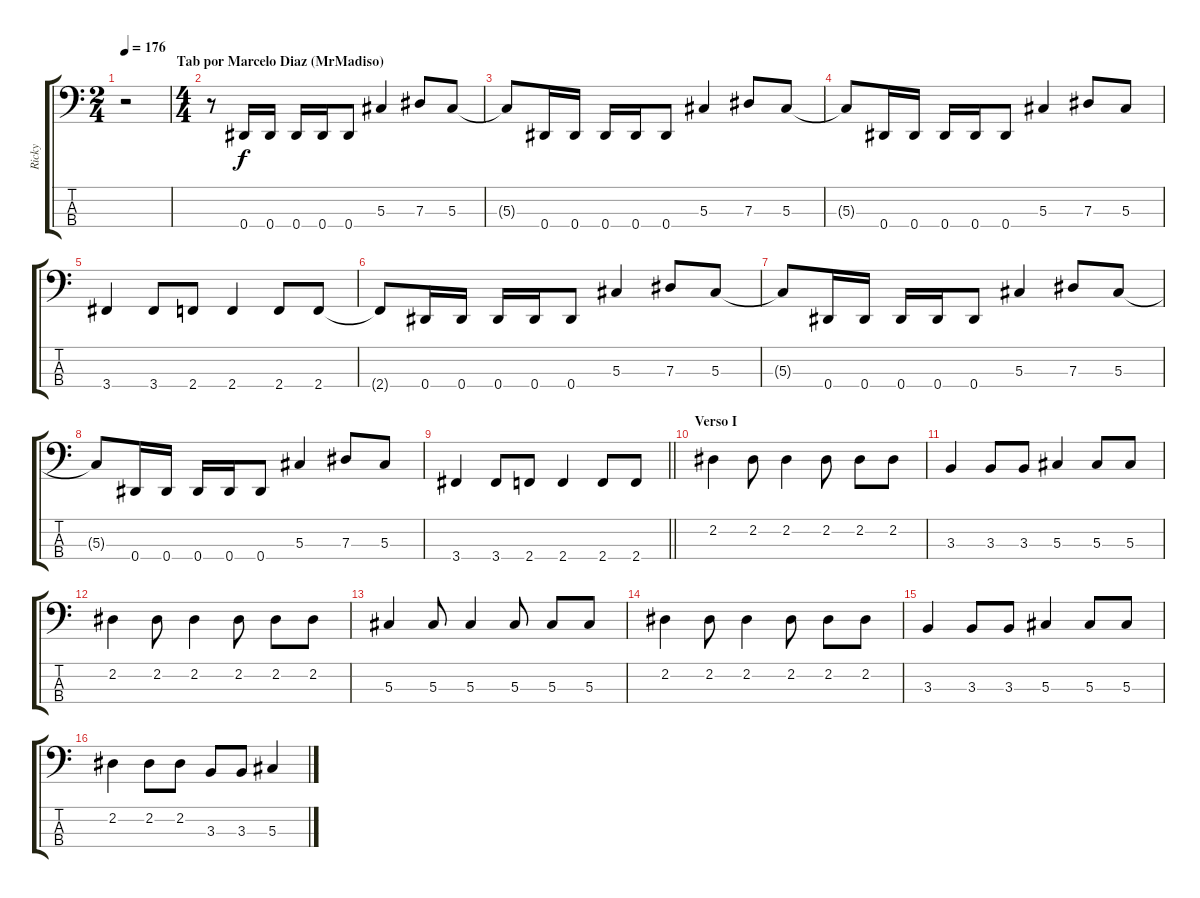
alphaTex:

\track ("Ricky" "Ricky") {instrument electricbasspick}
\staff {score tabs}
\tuning (Gb2 Db2 Ab1 Eb1) {hide}
\ts (2 4)
\section ("" "                Tab por Marcelo Diaz (MrMadiso)")
\tempo 176
\clef f4
\ks c
r.2{dy f instrument electricbasspick} |
\ts (4 4)
r.8 0.4.16 0.4.16 0.4.16 0.4.16 0.4.8 5.3.4 7.3.8 5.3.8 |
5.3{t}.8 0.4.16 0.4.16 0.4.16 0.4.16 0.4.8 5.3.4 7.3.8 5.3.8 |
5.3{t}.8 0.4.16 0.4.16 0.4.16 0.4.16 0.4.8 5.3.4 7.3.8 5.3.8 |
3.4.4 3.4.8 2.4.8 2.4.4 2.4.8 2.4.8 |
2.4{t}.8 0.4.16 0.4.16 0.4.16 0.4.16 0.4.8 5.3.4 7.3.8 5.3.8 |
5.3{t}.8 0.4.16 0.4.16 0.4.16 0.4.16 0.4.8 5.3.4 7.3.8 5.3.8 |
5.3{t}.8 0.4.16 0.4.16 0.4.16 0.4.16 0.4.8 5.3.4 7.3.8 5.3.8 |
\barLineRight lightlight
3.4.4 3.4.8 2.4.8 2.4.4 2.4.8 2.4.8 |
\section ("" "Verso I")
2.2.4 2.2.8 2.2.4 2.2.8 2.2.8 2.2.8 |
3.3.4 3.3.8 3.3.8 5.3.4 5.3.8 5.3.8 |
2.2.4 2.2.8 2.2.4 2.2.8 2.2.8 2.2.8 |
5.3.4 5.3.8 5.3.4 5.3.8 5.3.8 5.3.8 |
2.2.4 2.2.8 2.2.4 2.2.8 2.2.8 2.2.8 |
3.3.4 3.3.8 3.3.8 5.3.4 5.3.8 5.3.8 |
2.2.4 2.2.8 2.2.8 3.3.8 3.3.8 5.3.4
